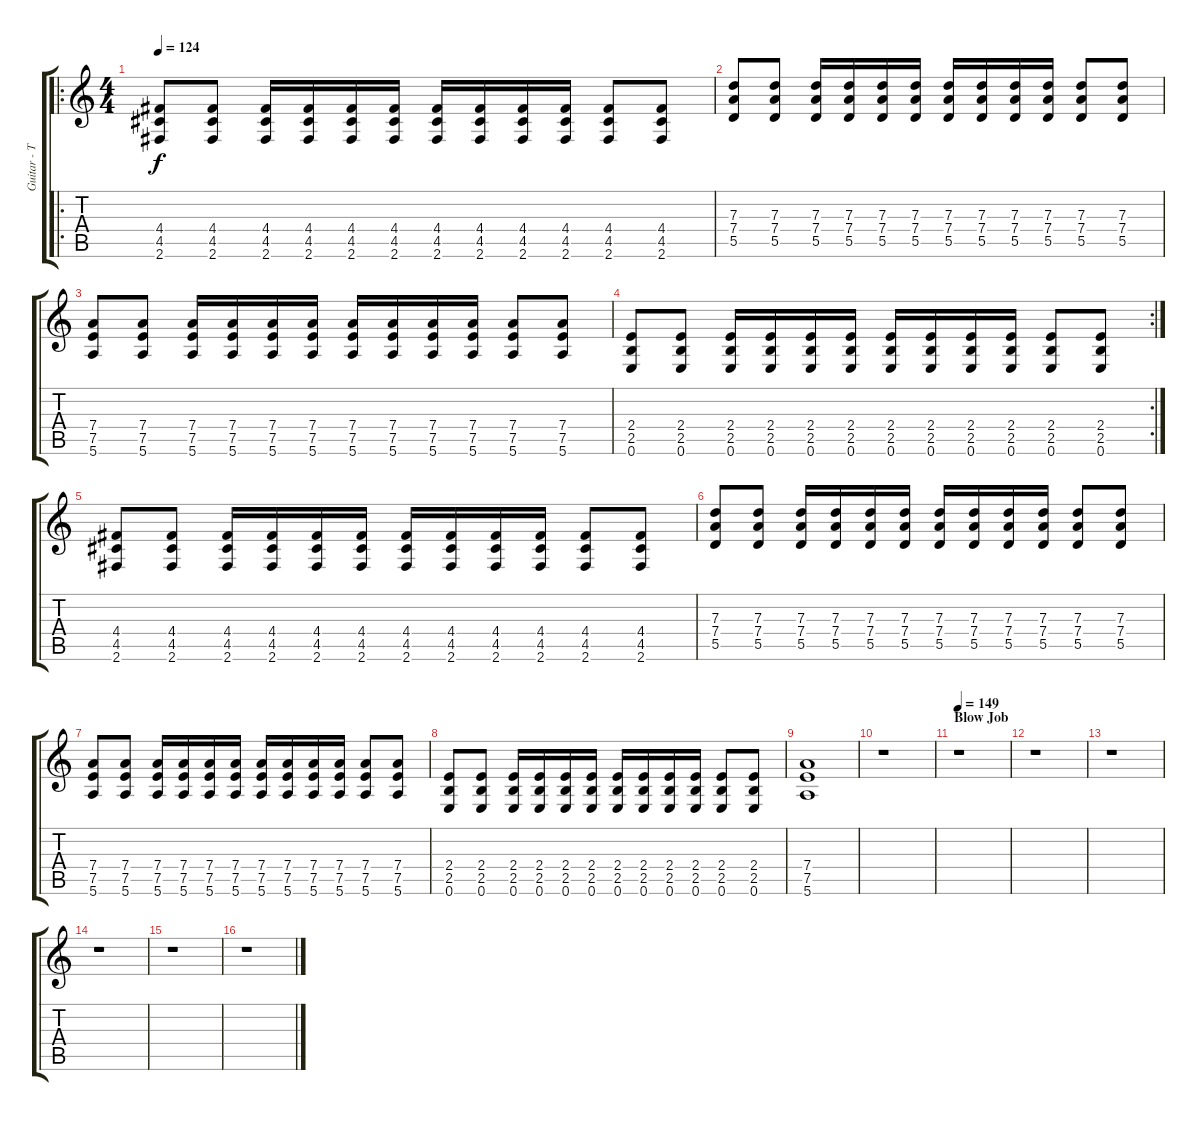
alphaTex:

\track ("Guitar - Tom Mattew Delonge" "Guitar - T") {instrument distortionguitar}
\staff {score tabs}
\tuning (E4 B3 G3 D3 A2 E2) {hide}
\ro
\ts (4 4)
\tempo 124
\clef g2
\ks c
(4.4 4.5 2.6).8{dy f} (4.4 4.5 2.6).8 (4.4 4.5 2.6).16 (4.4 4.5 2.6).16 (4.4 4.5 2.6).16 (4.4 4.5 2.6).16 (4.4 4.5 2.6).16 (4.4 4.5 2.6).16 (4.4 4.5 2.6).16 (4.4 4.5 2.6).16 (4.4 4.5 2.6).8 (4.4 4.5 2.6).8 |
(7.3 7.4 5.5).8 (7.3 7.4 5.5).8 (7.3 7.4 5.5).16 (7.3 7.4 5.5).16 (7.3 7.4 5.5).16 (7.3 7.4 5.5).16 (7.3 7.4 5.5).16 (7.3 7.4 5.5).16 (7.3 7.4 5.5).16 (7.3 7.4 5.5).16 (7.3 7.4 5.5).8 (7.3 7.4 5.5).8 |
(7.4 7.5 5.6).8 (7.4 7.5 5.6).8 (7.4 7.5 5.6).16 (7.4 7.5 5.6).16 (7.4 7.5 5.6).16 (7.4 7.5 5.6).16 (7.4 7.5 5.6).16 (7.4 7.5 5.6).16 (7.4 7.5 5.6).16 (7.4 7.5 5.6).16 (7.4 7.5 5.6).8 (7.4 7.5 5.6).8 |
\rc 2
(2.4 2.5 0.6).8 (2.4 2.5 0.6).8 (2.4 2.5 0.6).16 (2.4 2.5 0.6).16 (2.4 2.5 0.6).16 (2.4 2.5 0.6).16 (2.4 2.5 0.6).16 (2.4 2.5 0.6).16 (2.4 2.5 0.6).16 (2.4 2.5 0.6).16 (2.4 2.5 0.6).8 (2.4 2.5 0.6).8 |
(4.4 4.5 2.6).8 (4.4 4.5 2.6).8 (4.4 4.5 2.6).16 (4.4 4.5 2.6).16 (4.4 4.5 2.6).16 (4.4 4.5 2.6).16 (4.4 4.5 2.6).16 (4.4 4.5 2.6).16 (4.4 4.5 2.6).16 (4.4 4.5 2.6).16 (4.4 4.5 2.6).8 (4.4 4.5 2.6).8 |
(7.3 7.4 5.5).8 (7.3 7.4 5.5).8 (7.3 7.4 5.5).16 (7.3 7.4 5.5).16 (7.3 7.4 5.5).16 (7.3 7.4 5.5).16 (7.3 7.4 5.5).16 (7.3 7.4 5.5).16 (7.3 7.4 5.5).16 (7.3 7.4 5.5).16 (7.3 7.4 5.5).8 (7.3 7.4 5.5).8 |
(7.4 7.5 5.6).8 (7.4 7.5 5.6).8 (7.4 7.5 5.6).16 (7.4 7.5 5.6).16 (7.4 7.5 5.6).16 (7.4 7.5 5.6).16 (7.4 7.5 5.6).16 (7.4 7.5 5.6).16 (7.4 7.5 5.6).16 (7.4 7.5 5.6).16 (7.4 7.5 5.6).8 (7.4 7.5 5.6).8 |
(2.4 2.5 0.6).8 (2.4 2.5 0.6).8 (2.4 2.5 0.6).16 (2.4 2.5 0.6).16 (2.4 2.5 0.6).16 (2.4 2.5 0.6).16 (2.4 2.5 0.6).16 (2.4 2.5 0.6).16 (2.4 2.5 0.6).16 (2.4 2.5 0.6).16 (2.4 2.5 0.6).8 (2.4 2.5 0.6).8 |
(7.4 7.5 5.6).1 |
r.1 |
\section ("" "Blow Job")
\tempo 149
r.1 |
r.1 |
r.1 |
r.1 |
r.1 |
r.1
